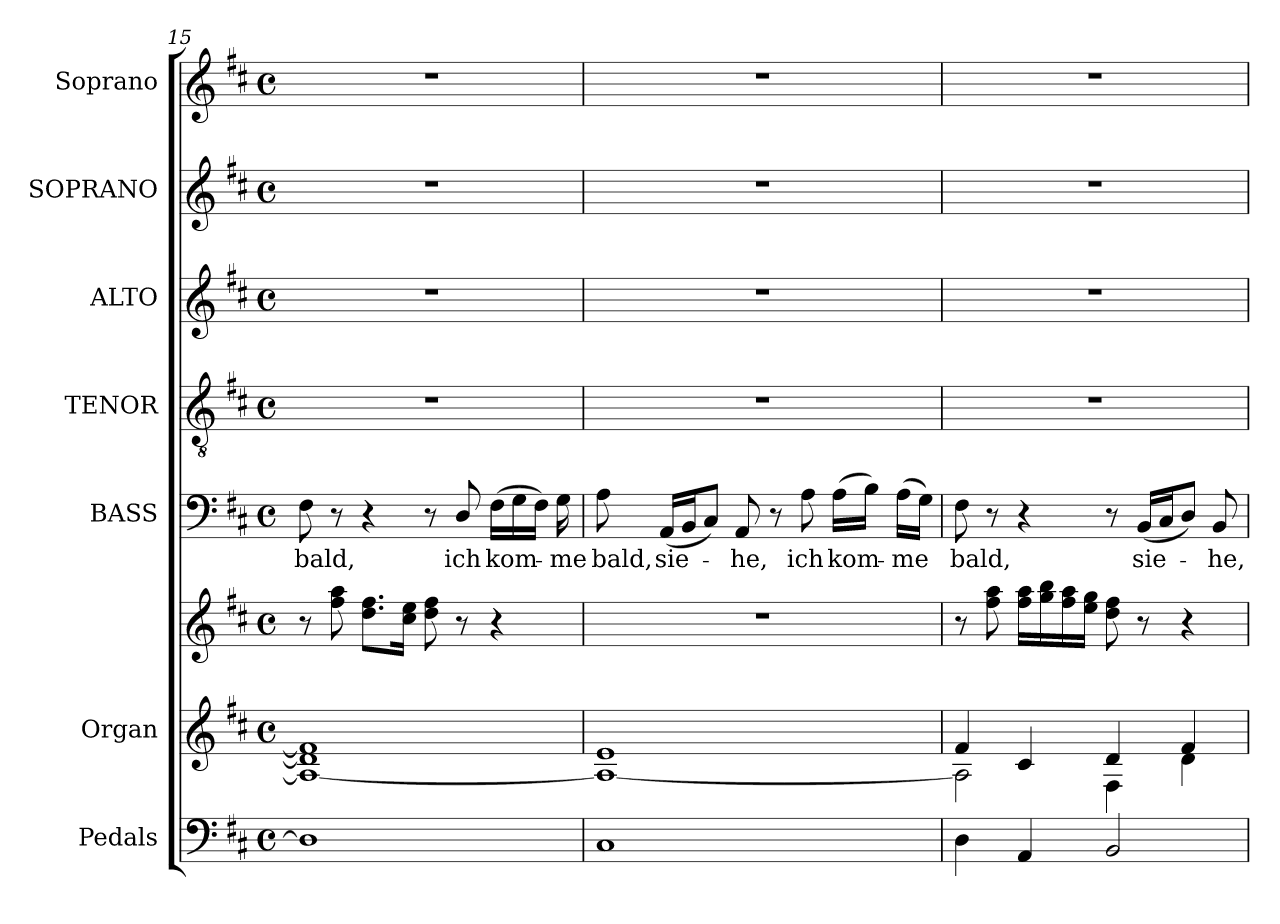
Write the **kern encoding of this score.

**kern	**kern	**kern	**kern	**text	**kern	**kern	**kern	**kern
*part7	*part6	*part6	*part5	*part5	*part4	*part3	*part2	*part1
*staff8	*staff7	*staff6	*staff5	*staff5	*staff4	*staff3	*staff2	*staff1
*I"Pedals	*I"Organ	*	*I"BASS	*	*I"TENOR	*I"ALTO	*I"SOPRANO	*I"Soprano
*I'Ped.	*I'Org.	*	*I'B.	*	*I'T.	*I'A.	*I'S.	*I'S.
*clefF4	*clefG2	*clefG2	*clefF4	*	*clefGv2	*clefG2	*clefG2	*clefG2
*	*	*	*	*	*ITrd7c12	*	*	*
*k[f#c#]	*k[f#c#]	*k[f#c#]	*k[f#c#]	*	*k[f#c#]	*k[f#c#]	*k[f#c#]	*k[f#c#]
*D:	*D:	*D:	*D:	*	*D:	*D:	*D:	*D:
*M4/4	*M4/4	*M4/4	*M4/4	*	*M4/4	*M4/4	*M4/4	*M4/4
*met(c)	*met(c)	*met(c)	*met(c)	*	*met(c)	*met(c)	*met(c)	*met(c)
=15	=15	=15	=15	=15	=15	=15	=15	=15
!	!	!	!	!LO:LY:b:color=#000000	!	!	!	!
1Di]	1Ai_ 1di] 1f#i]	8r	8F#i\	bald,	1r	1r	1r	1r
.	.	8ff#i\ 8aai	8r	.	.	.	.	.
.	.	8.ddi\ 8.ff#iL	4r	.	.	.	.	.
.	.	16cc#i\ 16eeiJk	.	.	.	.	.	.
.	.	8ddi\ 8ff#i	8r	.	.	.	.	.
!	!	!	!	!LO:LY:b:color=#000000	!	!	!	!
.	.	8r	8Di/	ich	.	.	.	.
!	!	!	!	!LO:LY:b:color=#000000	!	!	!	!
.	.	4r	(16F#i\LL	kom-	.	.	.	.
.	.	.	16Gi\	.	.	.	.	.
.	.	.	16F#i\JJ)	.	.	.	.	.
!	!	!	!	!LO:LY:b:color=#000000	!	!	!	!
.	.	.	16Gi\	-me	.	.	.	.
=16	=16	=16	=16	=16	=16	=16	=16	=16
!	!	!	!	!LO:LY:b:color=#000000	!	!	!	!
1C#i	1Ai_ 1ei	1r	8Ai\	bald,	1r	1r	1r	1r
!	!	!	!	!LO:LY:b:color=#000000	!	!	!	!
.	.	.	(16AAi/LL	sie-	.	.	.	.
.	.	.	16BBi/J	.	.	.	.	.
.	.	.	8C#i/J)	.	.	.	.	.
!	!	!	!	!LO:LY:b:color=#000000	!	!	!	!
.	.	.	8AAi/	-he,	.	.	.	.
.	.	.	8r	.	.	.	.	.
!	!	!	!	!LO:LY:b:color=#000000	!	!	!	!
.	.	.	8Ai\	ich	.	.	.	.
!	!	!	!	!LO:LY:b:color=#000000	!	!	!	!
.	.	.	(16Ai\LL	kom-	.	.	.	.
.	.	.	16Bi\JJ)	.	.	.	.	.
!	!	!	!	!LO:LY:b:color=#000000	!	!	!	!
.	.	.	(16Ai\LL	-me	.	.	.	.
.	.	.	16Gi\JJ)	.	.	.	.	.
!!LO:PB:g=z
=17	=17	=17	=17	=17	=17	=17	=17	=17
*	*^	*	*	*	*	*	*	*
!	!	!	!	!	!LO:LY:b:color=#000000	!	!	!	!
4Di\	4f#i/	2Ai\]	8r	8F#i\	bald,	1r	1r	1r	1r
.	.	.	8ff#i\ 8aai	8r	.	.	.	.	.
4AAi/	4c#i/	.	16ff#i\ 16aaiLL	4r	.	.	.	.	.
.	.	.	16ggi\ 16bbi	.	.	.	.	.	.
.	.	.	16ff#i\ 16aai	.	.	.	.	.	.
.	.	.	16eei\ 16ggiJJ	.	.	.	.	.	.
2BBi/	4di/	4F#i\	8ddi\ 8ff#i	8r	.	.	.	.	.
!	!	!	!	!	!LO:LY:b:color=#000000	!	!	!	!
.	.	.	8r	(16BBi/LL	sie-	.	.	.	.
.	.	.	.	16C#i/J	.	.	.	.	.
.	4f#i/	4di\	4r	8Di/J)	.	.	.	.	.
!	!	!	!	!	!LO:LY:b:color=#000000	!	!	!	!
.	.	.	.	8BBi/	-he,	.	.	.	.
*	*v	*v	*	*	*	*	*	*	*
=	=	=	=	=	=	=	=	=
*-	*-	*-	*-	*-	*-	*-	*-	*-
